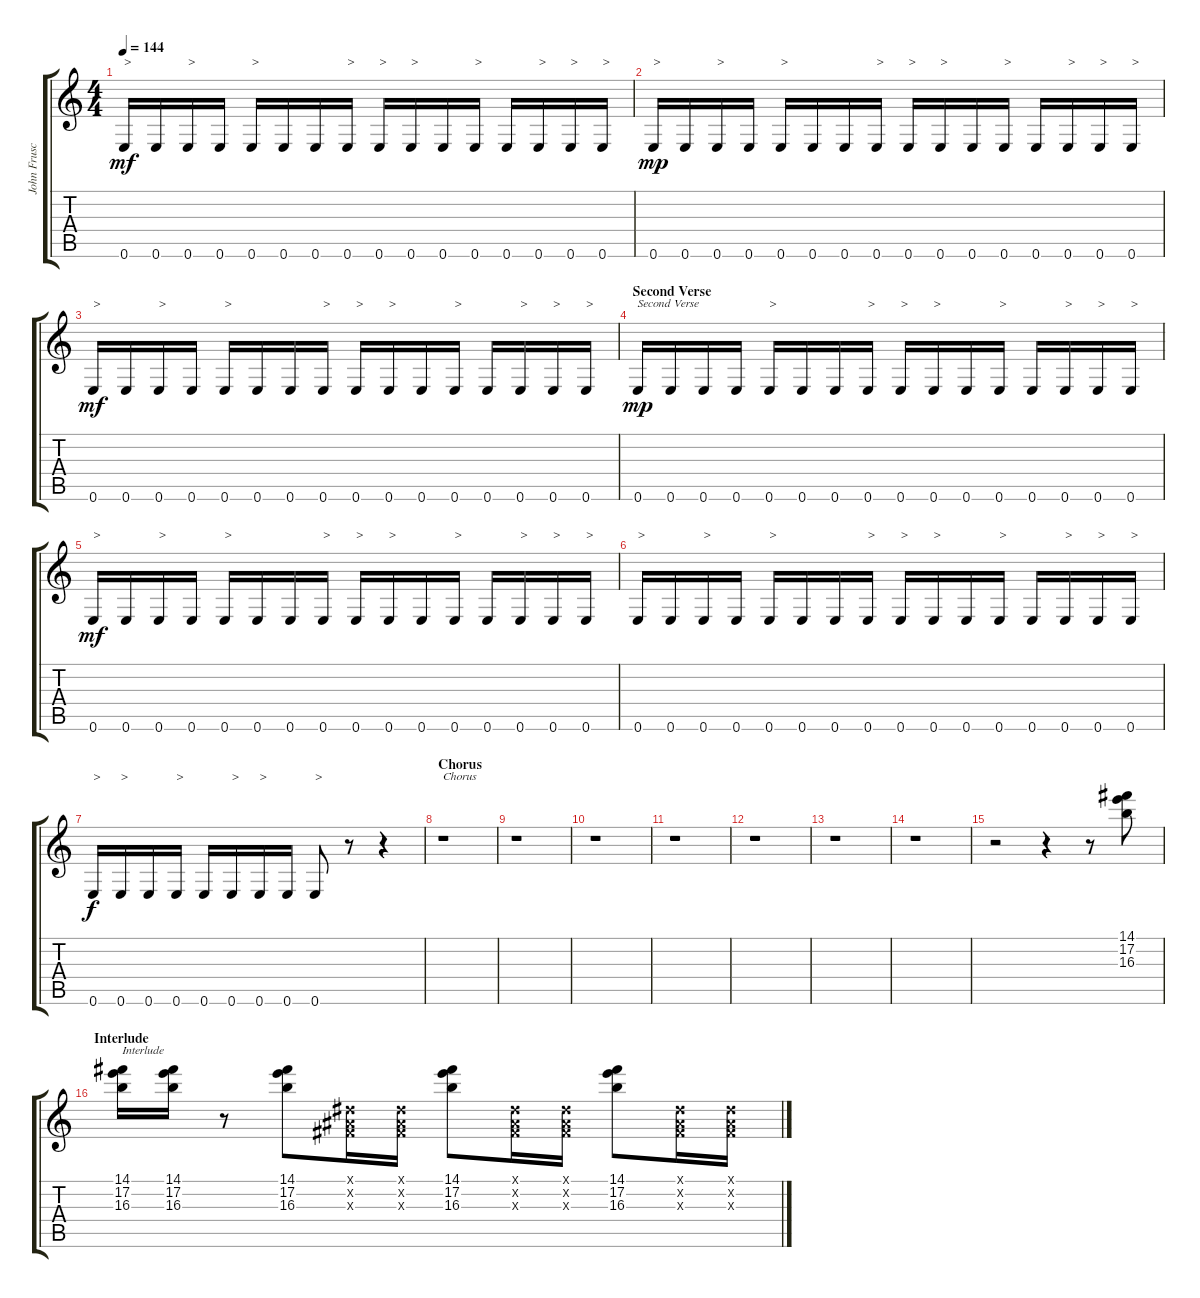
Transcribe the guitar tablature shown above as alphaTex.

\track ("John Frusciante" "John Frusc") {instrument electricguitarmuted}
\staff {score tabs}
\tuning (E4 B3 G3 D3 A2 E2) {hide}
\ts (4 4)
\tempo 144
\clef g2
\ks c
0.6.16{txt ">" dy mf} 0.6.16 0.6.16{txt ">"} 0.6.16 0.6.16{txt ">"} 0.6.16 0.6.16 0.6.16{txt ">"} 0.6.16{txt ">"} 0.6.16{txt ">"} 0.6.16 0.6.16{txt ">"} 0.6.16 0.6.16{txt ">"} 0.6.16{txt ">"} 0.6.16{txt ">"} |
0.6.16{txt ">" dy mp} 0.6.16 0.6.16{txt ">"} 0.6.16 0.6.16{txt ">"} 0.6.16 0.6.16 0.6.16{txt ">"} 0.6.16{txt ">"} 0.6.16{txt ">"} 0.6.16 0.6.16{txt ">"} 0.6.16 0.6.16{txt ">"} 0.6.16{txt ">"} 0.6.16{txt ">"} |
0.6.16{txt ">" dy mf} 0.6.16 0.6.16{txt ">"} 0.6.16 0.6.16{txt ">"} 0.6.16 0.6.16 0.6.16{txt ">"} 0.6.16{txt ">"} 0.6.16{txt ">"} 0.6.16 0.6.16{txt ">"} 0.6.16 0.6.16{txt ">"} 0.6.16{txt ">"} 0.6.16{txt ">"} |
\section ("" "Second Verse")
0.6.16{txt "Second Verse" dy mp} 0.6.16 0.6.16 0.6.16 0.6.16{txt ">"} 0.6.16 0.6.16 0.6.16{txt ">"} 0.6.16{txt ">"} 0.6.16{txt ">"} 0.6.16 0.6.16{txt ">"} 0.6.16 0.6.16{txt ">"} 0.6.16{txt ">"} 0.6.16{txt ">"} |
0.6.16{txt ">" dy mf} 0.6.16 0.6.16{txt ">"} 0.6.16 0.6.16{txt ">"} 0.6.16 0.6.16 0.6.16{txt ">"} 0.6.16{txt ">"} 0.6.16{txt ">"} 0.6.16 0.6.16{txt ">"} 0.6.16 0.6.16{txt ">"} 0.6.16{txt ">"} 0.6.16{txt ">"} |
0.6.16{txt ">"} 0.6.16 0.6.16{txt ">"} 0.6.16 0.6.16{txt ">"} 0.6.16 0.6.16 0.6.16{txt ">"} 0.6.16{txt ">"} 0.6.16{txt ">"} 0.6.16 0.6.16{txt ">"} 0.6.16 0.6.16{txt ">"} 0.6.16{txt ">"} 0.6.16{txt ">"} |
0.6.16{txt ">" dy f} 0.6.16{txt ">"} 0.6.16 0.6.16{txt ">"} 0.6.16 0.6.16{txt ">"} 0.6.16{txt ">"} 0.6.16 0.6.8{txt ">" instrument overdrivenguitar} r.8 r.4 |
\section ("" "Chorus")
r.1{txt "Chorus"} |
r.1 |
r.1 |
r.1 |
r.1 |
r.1 |
r.1 |
r.2 r.4 r.8 (14.1 17.2 16.3).8 |
\section ("" "Interlude")
(14.1 17.2 16.3).16{txt "Interlude"} (14.1 17.2 16.3).16 r.8 (14.1 17.2 16.3).8 (-1.1{x} -1.2{x} -1.3{x}).16 (-1.1{x} -1.2{x} -1.3{x}).16 (14.1 17.2 16.3).8 (-1.1{x} -1.2{x} -1.3{x}).16 (-1.1{x} -1.2{x} -1.3{x}).16 (14.1 17.2 16.3).8 (-1.1{x} -1.2{x} -1.3{x}).16 (-1.1{x} -1.2{x} -1.3{x}).16
